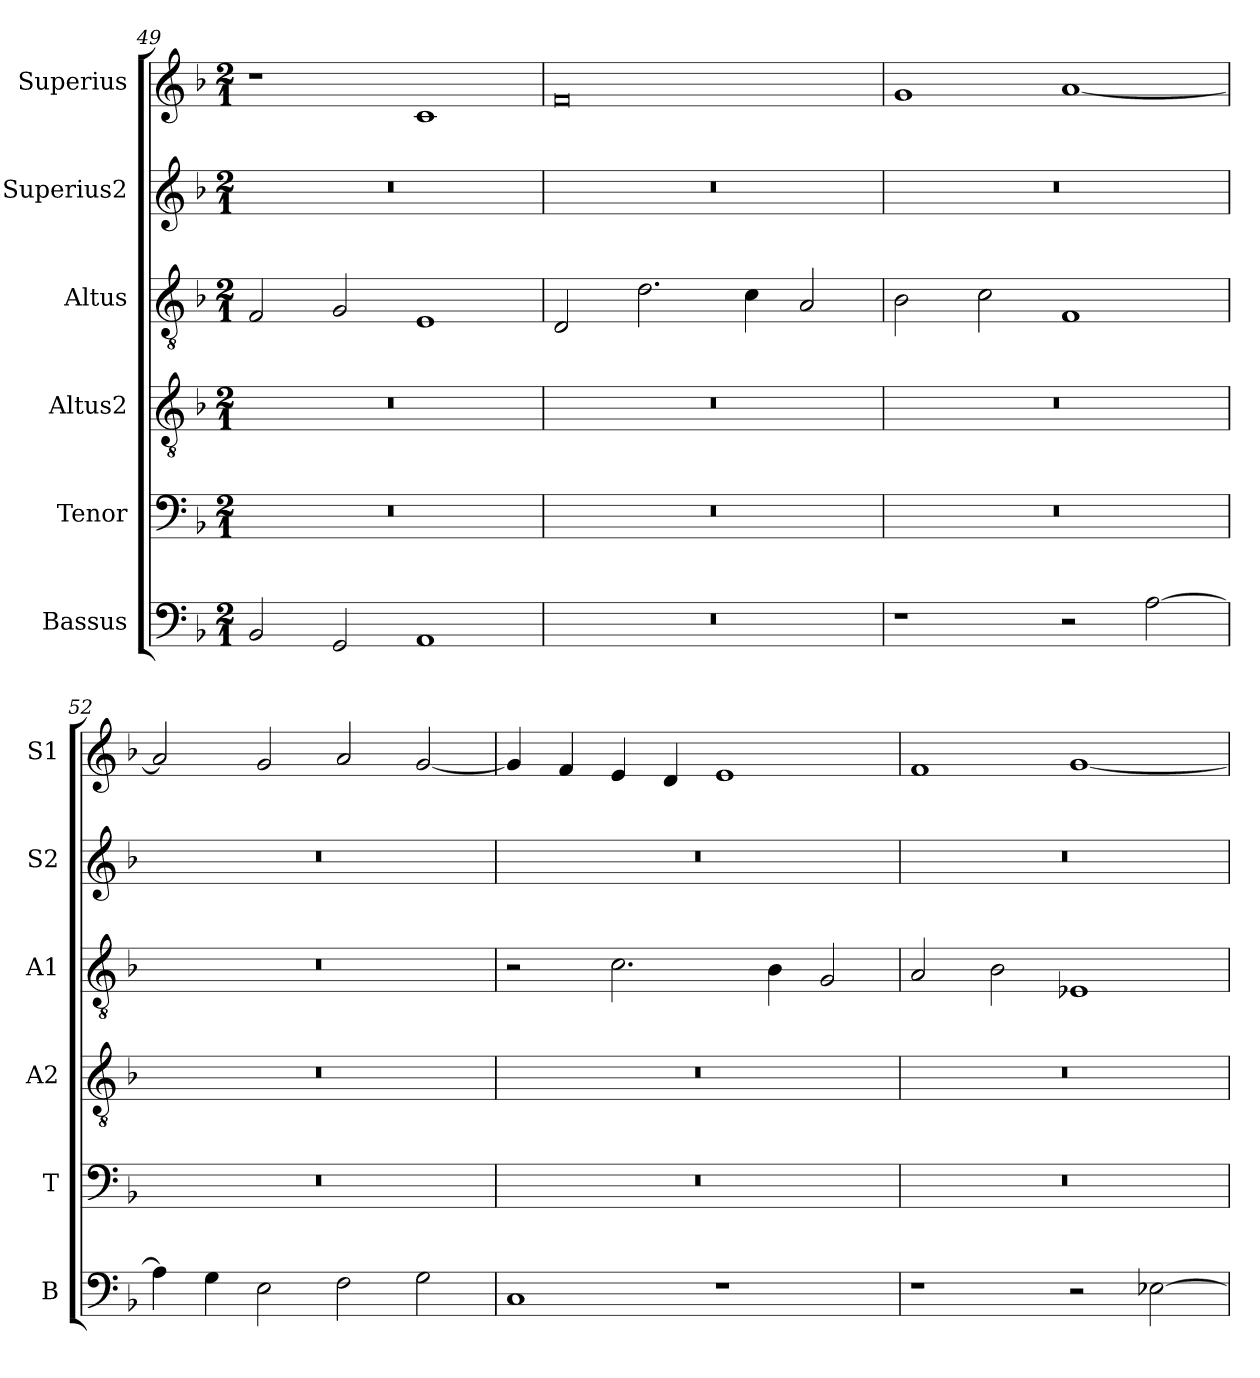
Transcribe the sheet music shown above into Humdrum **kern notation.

**kern	**kern	**kern	**kern	**kern	**kern
*part6	*part5	*part4	*part3	*part2	*part1
*staff6	*staff5	*staff4	*staff3	*staff2	*staff1
*I"Bassus	*I"Tenor	*I"Altus2	*I"Altus	*I"Superius2	*I"Superius
*I'B	*I'T	*I'A2	*I'A1	*I'S2	*I'S1
*clefF4	*clefF4	*clefGv2	*clefGv2	*clefG2	*clefG2
*k[b-]	*k[b-]	*k[b-]	*k[b-]	*k[b-]	*k[b-]
*M2/1	*M2/1	*M2/1	*M2/1	*M2/1	*M2/1
=49	=49	=49	=49	=49	=49
2BB-/	0r	0r	2F/	0r	1r
2GG/	.	.	2G/	.	.
1AA	.	.	1E	.	1c
=50	=50	=50	=50	=50	=50
0r	0r	0r	2D/	0r	0f
.	.	.	2.d\	.	.
.	.	.	4c\	.	.
.	.	.	2A/	.	.
=51	=51	=51	=51	=51	=51
1r	0r	0r	2B-\	0r	1g
.	.	.	2c\	.	.
2r	.	.	1F	.	[1a
[2A\	.	.	.	.	.
=52	=52	=52	=52	=52	=52
4A\]	0r	0r	0r	0r	2a/]
4G\	.	.	.	.	.
2E\	.	.	.	.	2g/
2F\	.	.	.	.	2a/
2G\	.	.	.	.	[2g/
=53	=53	=53	=53	=53	=53
1C	0r	0r	2r	0r	4g/]
.	.	.	.	.	4f/
.	.	.	2.c\	.	4e/
.	.	.	.	.	4d/
1r	.	.	.	.	1e
.	.	.	4B-\	.	.
.	.	.	2G/	.	.
=54	=54	=54	=54	=54	=54
1r	0r	0r	2A/	0r	1f
.	.	.	2B-\	.	.
2r	.	.	1E-X	.	[1g
[2E-X\	.	.	.	.	.
=	=	=	=	=	=
*-	*-	*-	*-	*-	*-
